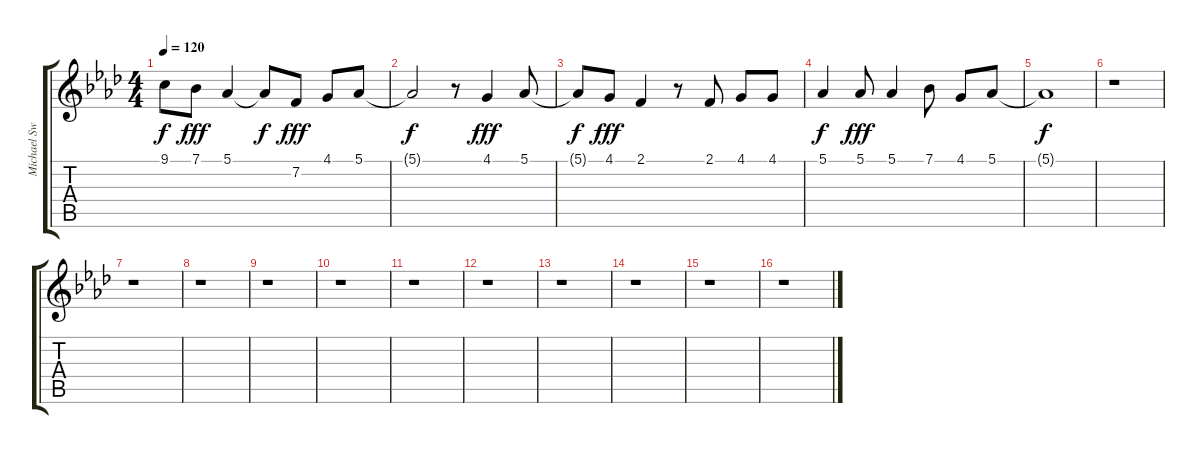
\track ("Michael Sweet" "Michael Sw") {instrument synthvoice}
\staff {score tabs}
\tuning (Eb4 Bb3 Gb3 Db3 Ab2 Eb2) {hide}
\ts (4 4)
\tempo 120
\clef g2
\ks ab
9.1{t}.8{dy f} 7.1.8{dy fff} 5.1.4 5.1{t}.8{dy f} 7.2.8{dy fff} 4.1.8 5.1.8 |
5.1{t}.2{dy f} r.8 4.1.4{dy fff} 5.1.8 |
5.1{t}.8{dy f} 4.1.8{dy fff} 2.1.4 r.8 2.1.8 4.1.8 4.1.8 |
5.1.4{dy f} 5.1.8{dy fff} 5.1.4 7.1.8 4.1.8 5.1.8 |
5.1{t}.1{dy f} |
r.1 |
r.1 |
r.1 |
r.1 |
r.1 |
r.1 |
r.1 |
r.1 |
r.1 |
r.1 |
r.1
